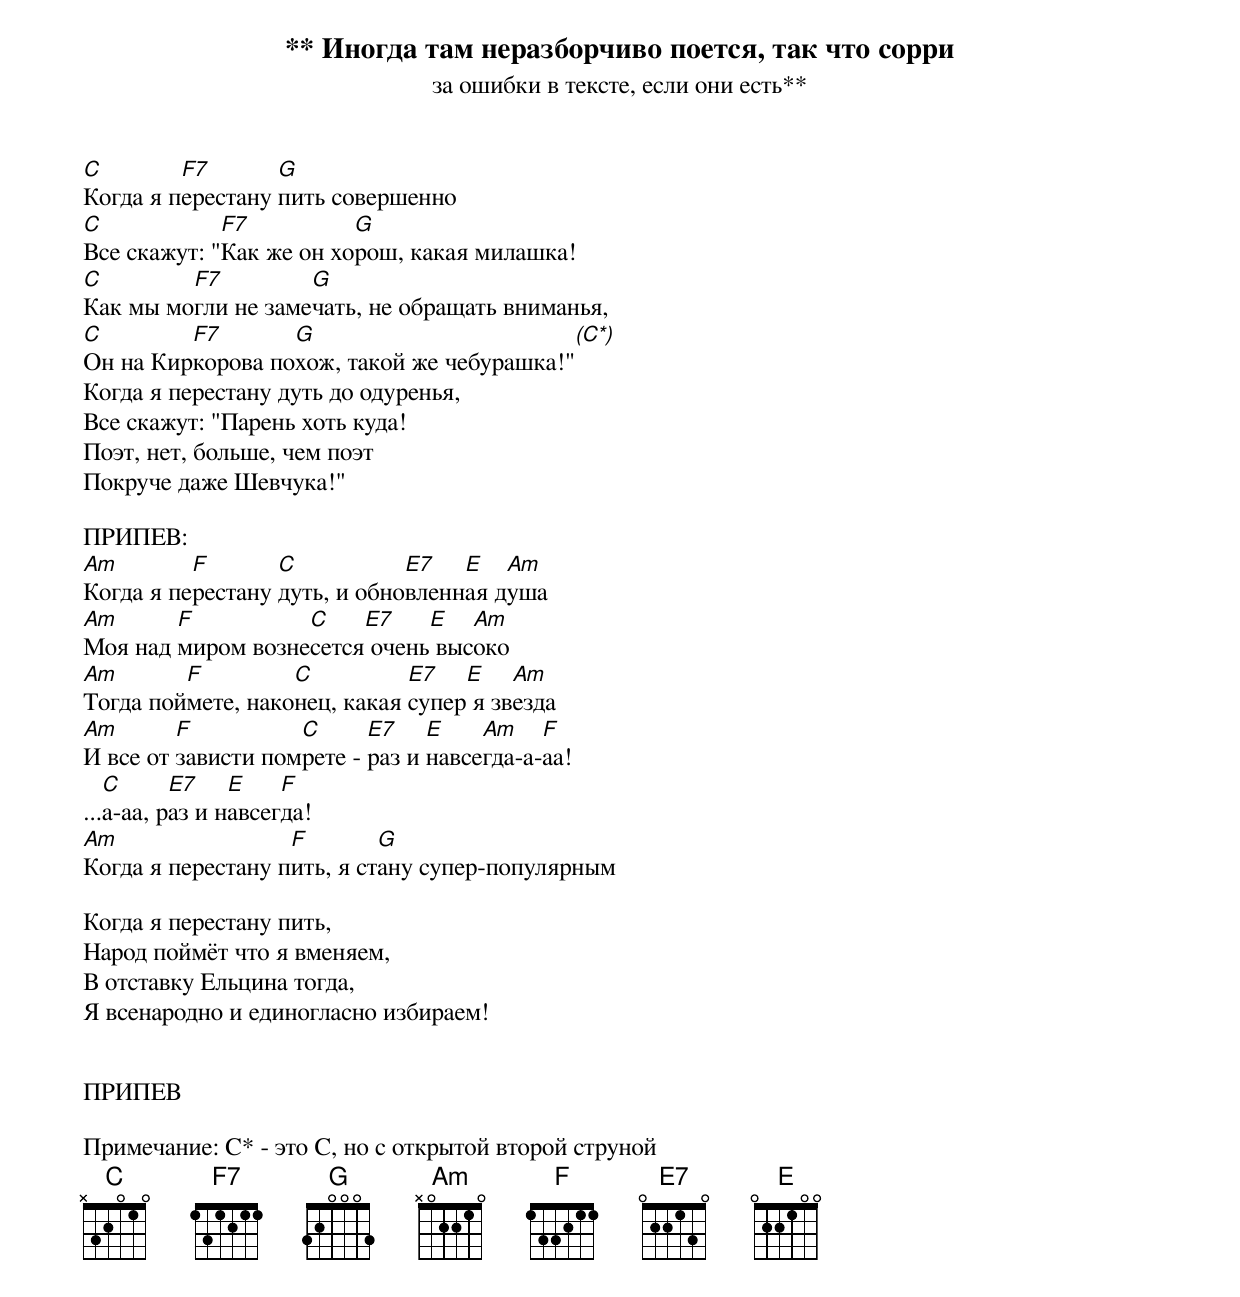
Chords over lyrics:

** Иногда там неразборчиво поется, так что сорри
за ошибки в тексте, если они есть**


C        F7       G
Когда я перестану пить совершенно
C            F7          G
Все скажут: "Как же он хорош, какая милашка!
C        F7         G
Как мы могли не замечать, не обращать вниманья,
C        F7       G                          (C*)
Он на Киркорова похож, такой же чебурашка!"
Когда я перестану дуть до одуренья,
Все скажут: "Парень хоть куда!
Поэт, нет, больше, чем поэт
Покруче даже Шевчука!"

ПРИПЕВ:
Am        F       C           E7   E   Am
Когда я перестану дуть, и обновленная душа
Am      F          C    E7    E   Am
Моя над миром вознесется очень высоко
Am       F         C          E7   E    Am
Тогда поймете, наконец, какая супер я звезда
Am       F          C      E7    E    Am    F
И все от зависти помрете - раз и навсегда-а-аа!
   C      E7    E    F
...а-аа, раз и навсегда!
Am                 F        G
Когда я перестану пить, я стану супер-популярным

Когда я перестану пить,
Народ поймёт что я вменяем,
В отставку Ельцина тогда,
Я всенародно и единогласно избираем!


ПРИПЕВ

Примечание: С* - это С, но с открытой второй струной
